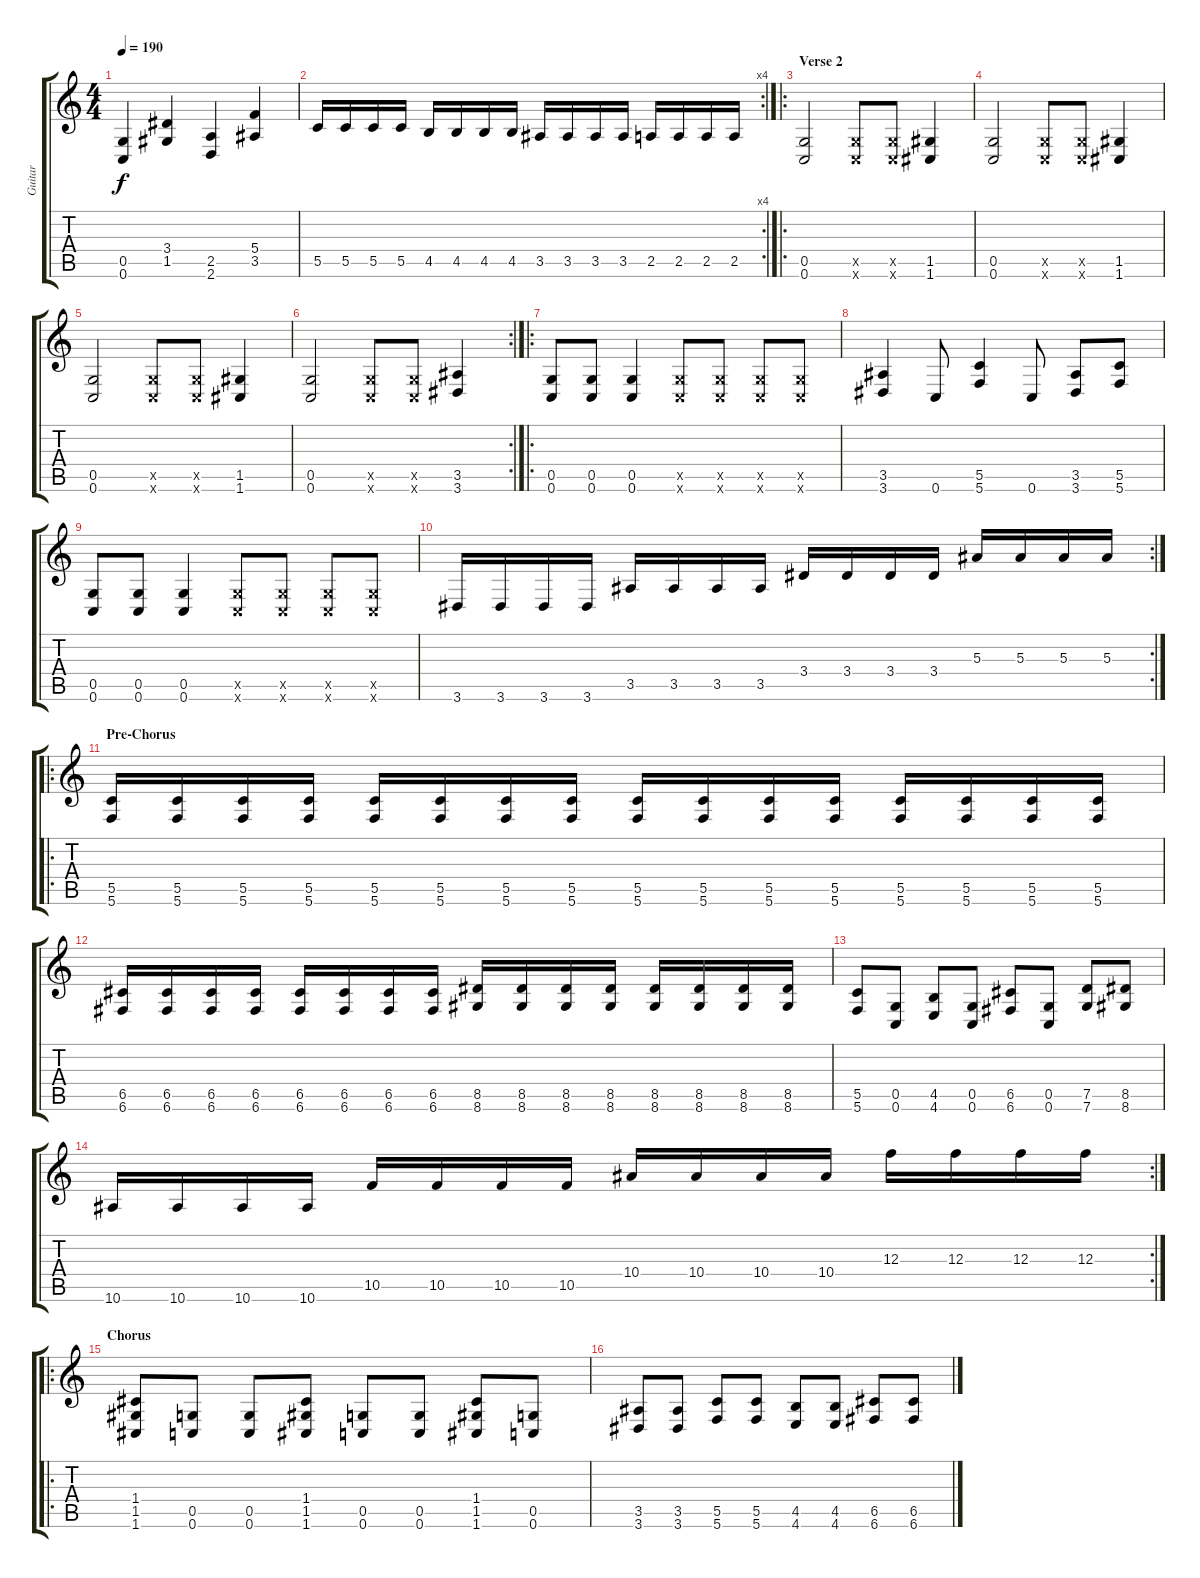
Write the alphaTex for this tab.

\track ("Guitar" "Guitar") {instrument distortionguitar}
\staff {score tabs}
\tuning (D4 A3 F3 C3 G2 C2) {hide}
\ts (4 4)
\tempo 190
\clef g2
\ks c
(0.5 0.6).4{dy f} (3.4 1.5).4 (2.5 2.6).4 (5.4 3.5).4 |
\rc 4
5.5.16 5.5.16 5.5.16 5.5.16 4.5.16 4.5.16 4.5.16 4.5.16 3.5.16 3.5.16 3.5.16 3.5.16 2.5.16 2.5.16 2.5.16 2.5.16 |
\ro
\section ("" "Verse 2")
(0.5 0.6).2 (0.5{x} 0.6{x}).8 (0.5{x} 0.6{x}).8 (1.5 1.6).4 |
(0.5 0.6).2 (0.5{x} 0.6{x}).8 (0.5{x} 0.6{x}).8 (1.5 1.6).4 |
(0.5 0.6).2 (0.5{x} 0.6{x}).8 (0.5{x} 0.6{x}).8 (1.5 1.6).4 |
\rc 2
(0.5 0.6).2 (0.5{x} 0.6{x}).8 (0.5{x} 0.6{x}).8 (3.5 3.6).4 |
\ro
(0.5 0.6).8 (0.5 0.6).8 (0.5 0.6).4 (0.5{x} 0.6{x}).8 (0.5{x} 0.6{x}).8 (0.5{x} 0.6{x}).8 (0.5{x} 0.6{x}).8 |
(3.5 3.6).4 0.6.8 (5.5 5.6).4 0.6.8 (3.5 3.6).8 (5.5 5.6).8 |
(0.5 0.6).8 (0.5 0.6).8 (0.5 0.6).4 (0.5{x} 0.6{x}).8 (0.5{x} 0.6{x}).8 (0.5{x} 0.6{x}).8 (0.5{x} 0.6{x}).8 |
\rc 2
3.6.16 3.6.16 3.6.16 3.6.16 3.5.16 3.5.16 3.5.16 3.5.16 3.4.16 3.4.16 3.4.16 3.4.16 5.3.16 5.3.16 5.3.16 5.3.16 |
\ro
\section ("" "Pre-Chorus")
(5.5 5.6).16 (5.5 5.6).16 (5.5 5.6).16 (5.5 5.6).16 (5.5 5.6).16 (5.5 5.6).16 (5.5 5.6).16 (5.5 5.6).16 (5.5 5.6).16 (5.5 5.6).16 (5.5 5.6).16 (5.5 5.6).16 (5.5 5.6).16 (5.5 5.6).16 (5.5 5.6).16 (5.5 5.6).16 |
(6.5 6.6).16 (6.5 6.6).16 (6.5 6.6).16 (6.5 6.6).16 (6.5 6.6).16 (6.5 6.6).16 (6.5 6.6).16 (6.5 6.6).16 (8.5 8.6).16 (8.5 8.6).16 (8.5 8.6).16 (8.5 8.6).16 (8.5 8.6).16 (8.5 8.6).16 (8.5 8.6).16 (8.5 8.6).16 |
(5.5 5.6).8 (0.5 0.6).8 (4.5 4.6).8 (0.5 0.6).8 (6.5 6.6).8 (0.5 0.6).8 (7.5 7.6).8 (8.5 8.6).8 |
\rc 2
10.6.16 10.6.16 10.6.16 10.6.16 10.5.16 10.5.16 10.5.16 10.5.16 10.4.16 10.4.16 10.4.16 10.4.16 12.3.16 12.3.16 12.3.16 12.3.16 |
\ro
\section ("" "Chorus")
(1.4 1.5 1.6).8 (0.5 0.6).8 (0.5 0.6).8 (1.4 1.5 1.6).8 (0.5 0.6).8 (0.5 0.6).8 (1.4 1.5 1.6).8 (0.5 0.6).8 |
(3.5 3.6).8 (3.5 3.6).8 (5.5 5.6).8 (5.5 5.6).8 (4.5 4.6).8 (4.5 4.6).8 (6.5 6.6).8 (6.5 6.6).8
